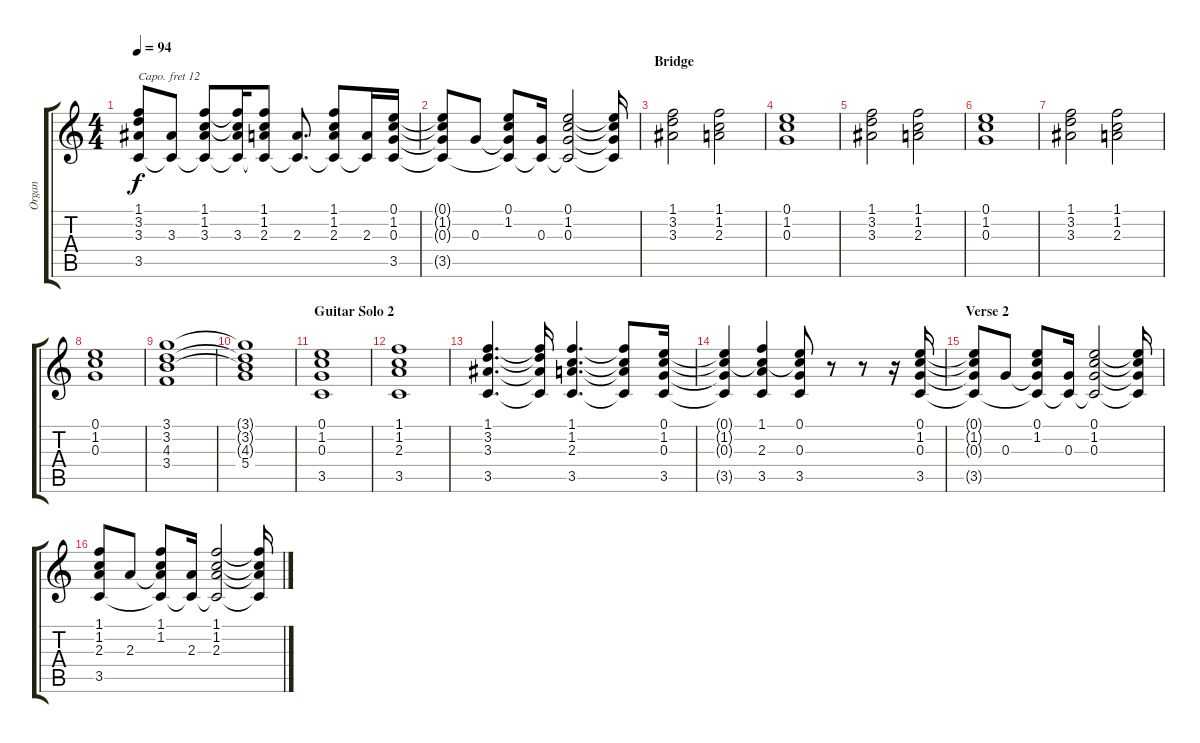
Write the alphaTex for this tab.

\track ("Organ" "Organ") {instrument drawbarorgan}
\staff {score tabs}
\capo 12
\tuning (E4 B3 G3 D3 A2 E2) {hide}
\ts (4 4)
\tempo 94
\clef g2
\ks c
(1.1 3.2 3.3 3.5{t}).8{dy f} (3.3 3.5{t}).8 (1.1 1.2 3.3 3.5{t}).8 (1.1{t} 1.2{t} 3.3 3.5{t}).16 (1.1 1.2 2.3 3.5{t}).8 (2.3 3.5{t}).8{d} (1.1 1.2 2.3 3.5{t}).8 (2.3 3.5{t}).16 (0.1 1.2 0.3 3.5).16 |
(0.1{t} 1.2{t} 0.3{t} 3.5{t}).8 0.3.8 (0.1 1.2 0.3{t} 3.5{t}).8 (0.3 3.5{t}).16 (0.1 1.2 0.3 3.5{t}).2 (0.1{t} 1.2{t} 0.3{t} 3.5{t}).16 |
\section ("" "Bridge")
(1.1 3.2 3.3).2 (1.1 1.2 2.3).2 |
(0.1 1.2 0.3).1 |
(1.1 3.2 3.3).2 (1.1 1.2 2.3).2 |
(0.1 1.2 0.3).1 |
(1.1 3.2 3.3).2 (1.1 1.2 2.3).2 |
(0.1 1.2 0.3).1 |
(3.1 3.2 4.3 3.4).1 |
(3.1{t} 3.2{t} 4.3{t} 5.4).1 |
\section ("" "Guitar Solo 2")
(0.1 1.2 0.3 3.5).1 |
(1.1 1.2 2.3 3.5).1 |
(1.1 3.2 3.3 3.5).4{d} (1.1{t} 3.2{t} 3.3{t} 3.5{t}).16 (1.1 1.2 2.3 3.5).4{d} (1.1{t} 1.2{t} 2.3{t} 3.5{t}).8 (0.1 1.2 0.3 3.5).16 |
(0.1{t} 1.2{t} 0.3{t} 3.5{t}).4 (1.1 1.2{t} 2.3 3.5).4 (0.1 1.2{t} 0.3 3.5).8 r.8 r.8 r.16 (0.1 1.2 0.3 3.5).16 |
\section ("" "Verse 2")
(0.1{t} 1.2{t} 0.3{t} 3.5{t}).8 0.3.8 (0.1 1.2 0.3{t} 3.5{t}).8 (0.3 3.5{t}).16 (0.1 1.2 0.3 3.5{t}).2 (0.1{t} 1.2{t} 0.3{t} 3.5{t}).16 |
(1.1 1.2 2.3 3.5).8 2.3.8 (1.1 1.2 2.3{t} 3.5{t}).8 (2.3 3.5{t}).16 (1.1 1.2 2.3 3.5{t}).2 (1.1{t} 1.2{t} 2.3{t} 3.5{t}).16
